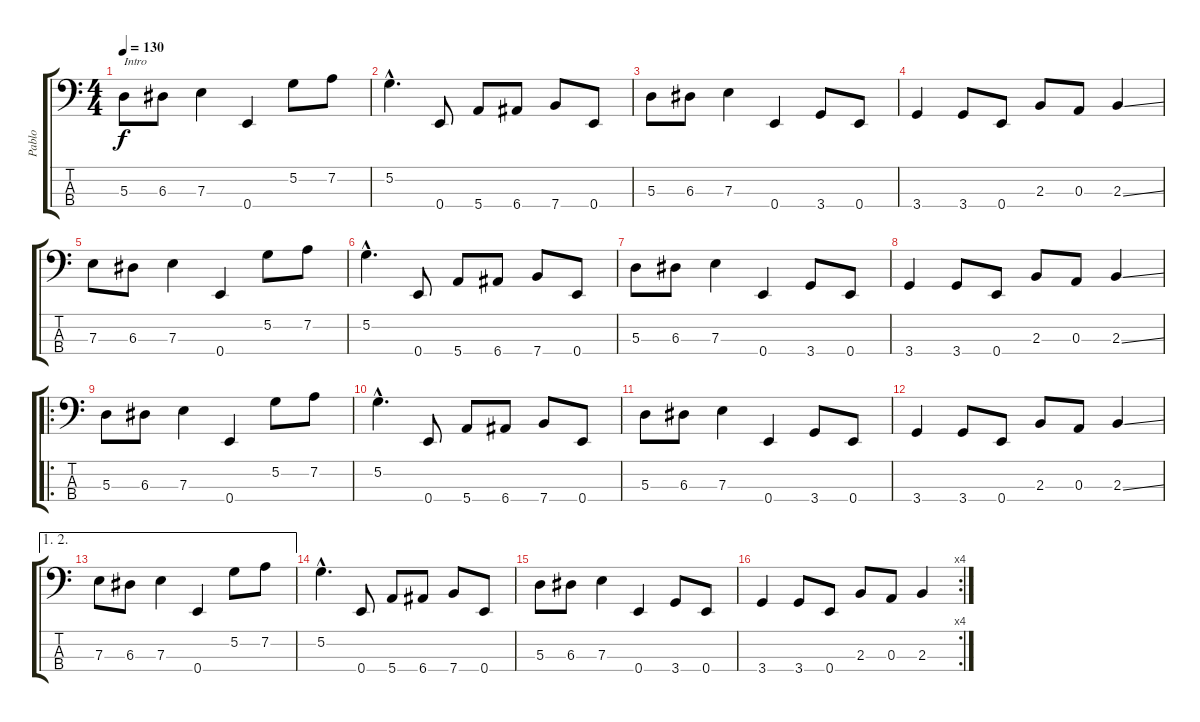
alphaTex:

\track ("Pablo" "Pablo") {instrument electricbasspick}
\staff {score tabs}
\tuning (G2 D2 A1 E1) {hide}
\ts (4 4)
\tempo 130
\clef f4
\ks c
5.3.8{txt "Intro" dy f instrument electricbasspick} 6.3.8 7.3.4 0.4.4 5.2.8 7.2.8 |
5.2{hac}.4{d} 0.4.8 5.4.8 6.4.8 7.4.8 0.4.8 |
5.3.8 6.3.8 7.3.4 0.4.4 3.4.8 0.4.8 |
3.4.4 3.4.8 0.4.8 2.3.8 0.3.8 2.3{ss}.4 |
7.3.8 6.3.8 7.3.4 0.4.4 5.2.8 7.2.8 |
5.2{hac}.4{d} 0.4.8 5.4.8 6.4.8 7.4.8 0.4.8 |
5.3.8 6.3.8 7.3.4 0.4.4 3.4.8 0.4.8 |
3.4.4 3.4.8 0.4.8 2.3.8 0.3.8 2.3{ss}.4 |
\ro
5.3.8 6.3.8 7.3.4 0.4.4 5.2.8 7.2.8 |
5.2{hac}.4{d} 0.4.8 5.4.8 6.4.8 7.4.8 0.4.8 |
5.3.8 6.3.8 7.3.4 0.4.4 3.4.8 0.4.8 |
3.4.4 3.4.8 0.4.8 2.3.8 0.3.8 2.3{ss}.4 |
\ae (1 2)
7.3.8 6.3.8 7.3.4 0.4.4 5.2.8 7.2.8 |
5.2{hac}.4{d} 0.4.8 5.4.8 6.4.8 7.4.8 0.4.8 |
5.3.8 6.3.8 7.3.4 0.4.4 3.4.8 0.4.8 |
\rc 4
3.4.4 3.4.8 0.4.8 2.3.8 0.3.8 2.3{ss}.4
